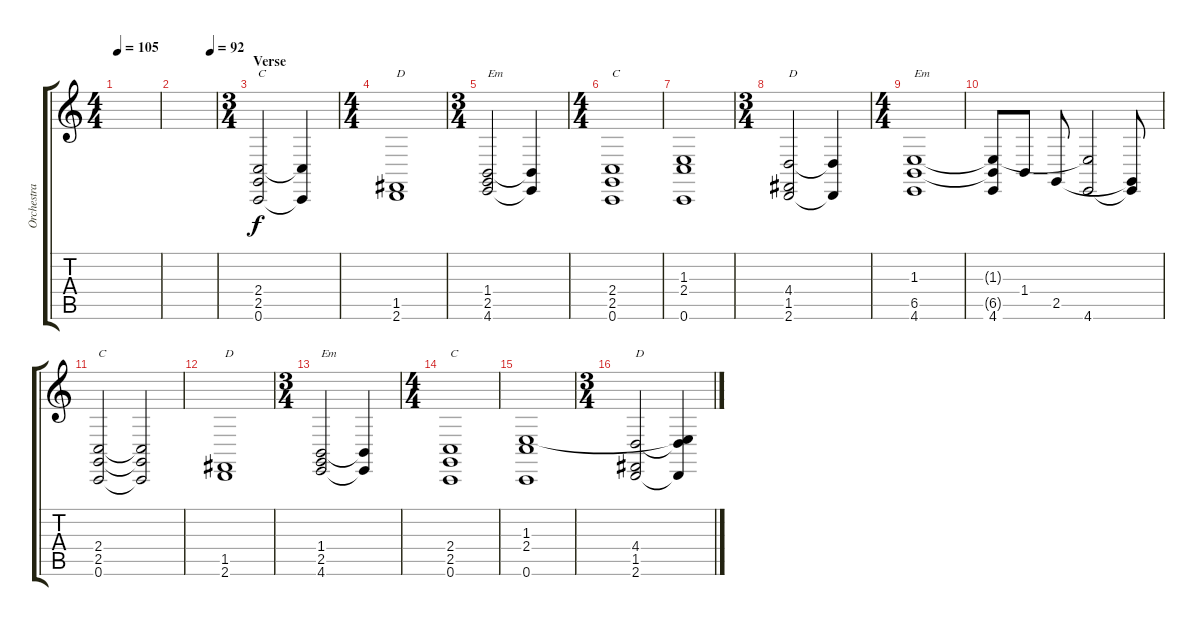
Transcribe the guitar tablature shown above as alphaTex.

\track ("Orchestra" "Orchestra") {instrument stringensemble1}
\staff {score tabs}
\tuning (C4 G3 Eb3 Bb2 F2 C2) {hide}
\ts (4 4)
\tempo 105
\clef g2
\ks c
|
\tempo (92 0.875)
|
\ts (3 4)
\section ("" "Verse")
(2.4 2.5 0.6).2{txt "C"} (2.4{t} 0.6{t}).4 |
\ts (4 4)
(1.5 2.6).1{txt "D"} |
\ts (3 4)
(1.4 2.5 4.6).2{txt "Em"} (1.4{t} 4.6{t}).4 |
\ts (4 4)
(2.4 2.5 0.6).1{txt "C"} |
(1.3 2.4 0.6).1 |
\ts (3 4)
(4.4 1.5 2.6).2{txt "D"} (4.4{t} 2.6{t}).4 |
\ts (4 4)
(1.3 6.5 4.6).1{txt "Em"} |
(1.3{t} 6.5{t} 4.6).8 1.4.8 2.5.8 (1.3{t} 4.6).2 (2.5{t} 4.6{t}).8 |
(2.4 2.5 0.6).2{txt "C"} (2.4{t} 2.5{t} 0.6{t}).2 |
(1.5 2.6).1{txt "D"} |
\ts (3 4)
(1.4 2.5 4.6).2{txt "Em"} (1.4{t} 4.6{t}).4 |
\ts (4 4)
(2.4 2.5 0.6).1{txt "C"} |
(1.3 2.4 0.6).1 |
\ts (3 4)
(4.4 1.5 2.6).2{txt "D"} (1.3{t} 4.4{t} 2.6{t}).4
